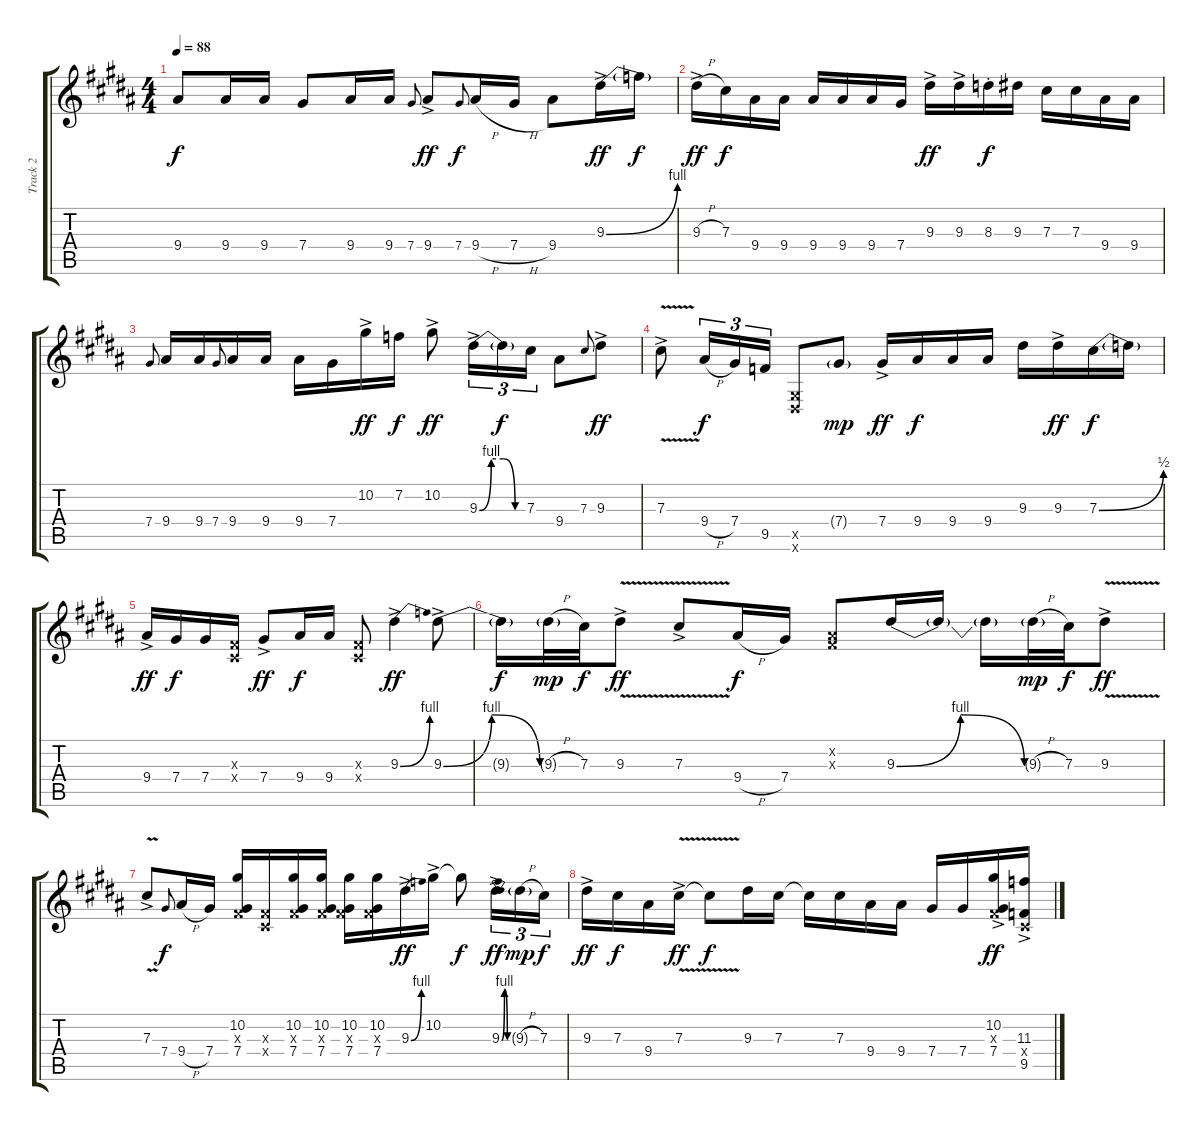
\track ("Track 2" "Track 2") {instrument electricguitarjazz}
\staff {score tabs}
\tuning (Eb4 Bb3 Gb3 Db3 Ab2 Eb2) {hide}
\ts (4 4)
\tempo 88
\clef g2
\ks b
9.4.8{dy f} 9.4.16 9.4.16 7.4.8 9.4.16 9.4.16 7.4.8{gr onbeat} 9.4{ac}.8{dy ff} 7.4.8{gr onbeat dy f} 9.4{h}.16 7.4{h}.16 9.4.8 9.3{be (bend 0 0 60 4) ac}.16{dy ff} 9.3{t}.16{dy f} |
9.3{h ac}.16{dy ff} 7.3.16{dy f} 9.4.16 9.4.16 9.4.16 9.4.16 9.4.16 7.4.16 9.3{ac}.16{dy ff} 9.3{ac}.16 8.3{st}.16{dy f} 9.3.16 7.3.16 7.3.16 9.4.16 9.4.16 |
7.4.8{gr onbeat} 9.4.16 9.4.16 7.4.8{gr onbeat} 9.4.16 9.4.16 9.4.16 7.4.16 10.2{ac}.16{dy ff} 7.2.16{dy f} 10.2{ac}.8{dy ff} 9.3{be (custom 0 0 15 4 30 4 45 0 60 0) ac}.16{tu (3 2)} 9.3{t}.16{tu (3 2) dy f} 7.3.16{tu (3 2)} 9.4.8 7.3.8{gr onbeat} 9.3{ac}.8{dy ff} |
7.3{v ac}.8 9.4{h}.16{tu (3 2) dy f} 7.4.16{tu (3 2)} 9.5.16{tu (3 2)} (0.5{x} 0.6{x}).8 7.4{g}.8{dy mp} 7.4{ac}.16{dy ff} 9.4.16{dy f} 9.4.16 9.4.16 9.3.16 9.3{ac}.16{dy ff} 7.3{be (bend 0 0 60 2)}.16{dy f} 7.3{t}.16 |
9.4{ac}.16{dy ff} 7.4.16{dy f} 7.4.16 (0.3{x} 0.4{x}).16 7.4{ac}.8{dy ff} 9.4.16{dy f} 9.4.16 (0.3{x} 0.4{x}).8 9.3{be (bend 0 0 60 4) ac}.4{dy ff} 9.3{be (bendrelease 0 0 30 4 45 4 60 0) ac}.8 |
9.3{t}.16{dy f} 9.3{h g}.32{dy mp} 7.3.32{dy f} 9.3{v ac}.8{dy ff} 7.3{v ac}.8 9.4{h}.16{dy f} 7.4.16 (0.2{x} 0.3{x}).8 9.3{be (bendrelease 0 0 30 4 45 4 60 0)}.16 9.3{t}.16 9.3{t}.16 9.3{h g}.32{dy mp} 7.3.32{dy f} 9.3{v ac}.8{dy ff} |
7.3{v ac}.8 7.4.8{gr onbeat dy f} 9.4{h}.16 7.4.16 (10.2 0.3{x} 7.4).16 (0.3{x} 0.4{x}).16 (10.2 0.3{x} 7.4).16 (10.2 0.3{x} 7.4).16 (10.2 0.3{x} 7.4).16 (10.2 0.3{x} 7.4).16 9.3{be (bend 0 0 60 4) ac}.16{dy ff} 10.2{ac}.16 10.2{t}.8{dy f} 9.3{be (bendrelease 0 0 30 4 45 4 60 0) ac}.16{tu (3 2) dy ff} 9.3{h g}.16{tu (3 2) dy mp} 7.3.16{tu (3 2) dy f} |
9.3{ac}.16{dy ff} 7.3.16{dy f} 9.4.16 7.3{v ac}.16{dy ff} 7.3{t}.8{dy f} 9.3.16 7.3.16 7.3{t}.16 7.3.16 9.4.16 9.4.16 7.4.16 7.4.16 (10.2{ac} 0.3{x} 7.4{ac}).16{dy ff} (11.3{ac} 0.4{x} 9.5{ac}).16
